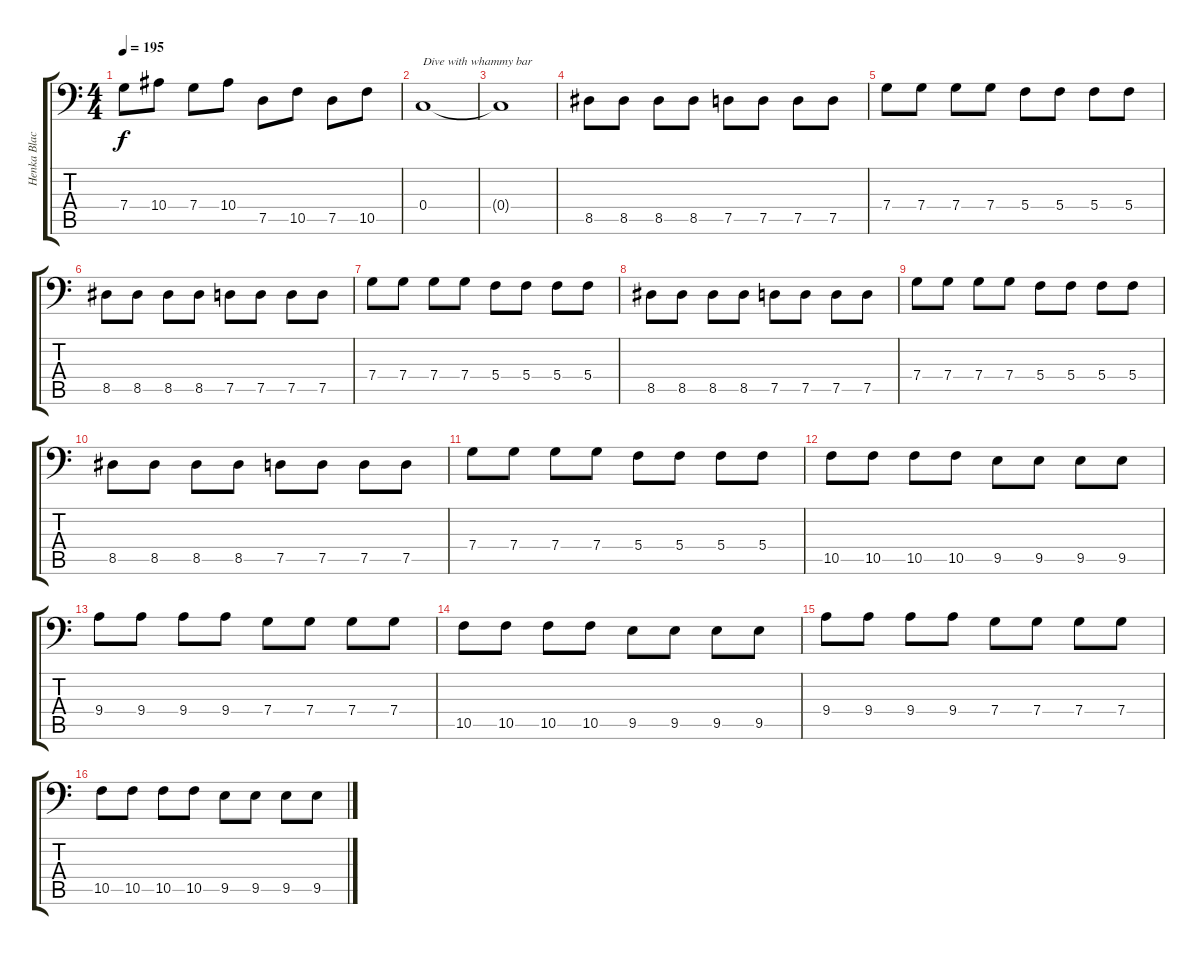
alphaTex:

\track ("Henka Blacksmith" "Henka Blac") {instrument electricbasspick}
\staff {score tabs}
\tuning (D3 A2 F2 C2 G1 D1) {hide}
\ts (4 4)
\tempo 195
\clef f4
\ks c
7.4.8{dy f} 10.4.8 7.4.8 10.4.8 7.5.8 10.5.8 7.5.8 10.5.8 |
0.4.1{txt "Dive with whammy bar"} |
0.4{t}.1 |
8.5.8 8.5.8 8.5.8 8.5.8 7.5.8 7.5.8 7.5.8 7.5.8 |
7.4.8 7.4.8 7.4.8 7.4.8 5.4.8 5.4.8 5.4.8 5.4.8 |
8.5.8 8.5.8 8.5.8 8.5.8 7.5.8 7.5.8 7.5.8 7.5.8 |
7.4.8 7.4.8 7.4.8 7.4.8 5.4.8 5.4.8 5.4.8 5.4.8 |
8.5.8 8.5.8 8.5.8 8.5.8 7.5.8 7.5.8 7.5.8 7.5.8 |
7.4.8 7.4.8 7.4.8 7.4.8 5.4.8 5.4.8 5.4.8 5.4.8 |
8.5.8 8.5.8 8.5.8 8.5.8 7.5.8 7.5.8 7.5.8 7.5.8 |
7.4.8 7.4.8 7.4.8 7.4.8 5.4.8 5.4.8 5.4.8 5.4.8 |
10.5.8 10.5.8 10.5.8 10.5.8 9.5.8 9.5.8 9.5.8 9.5.8 |
9.4.8 9.4.8 9.4.8 9.4.8 7.4.8 7.4.8 7.4.8 7.4.8 |
10.5.8 10.5.8 10.5.8 10.5.8 9.5.8 9.5.8 9.5.8 9.5.8 |
9.4.8 9.4.8 9.4.8 9.4.8 7.4.8 7.4.8 7.4.8 7.4.8 |
10.5.8 10.5.8 10.5.8 10.5.8 9.5.8 9.5.8 9.5.8 9.5.8
